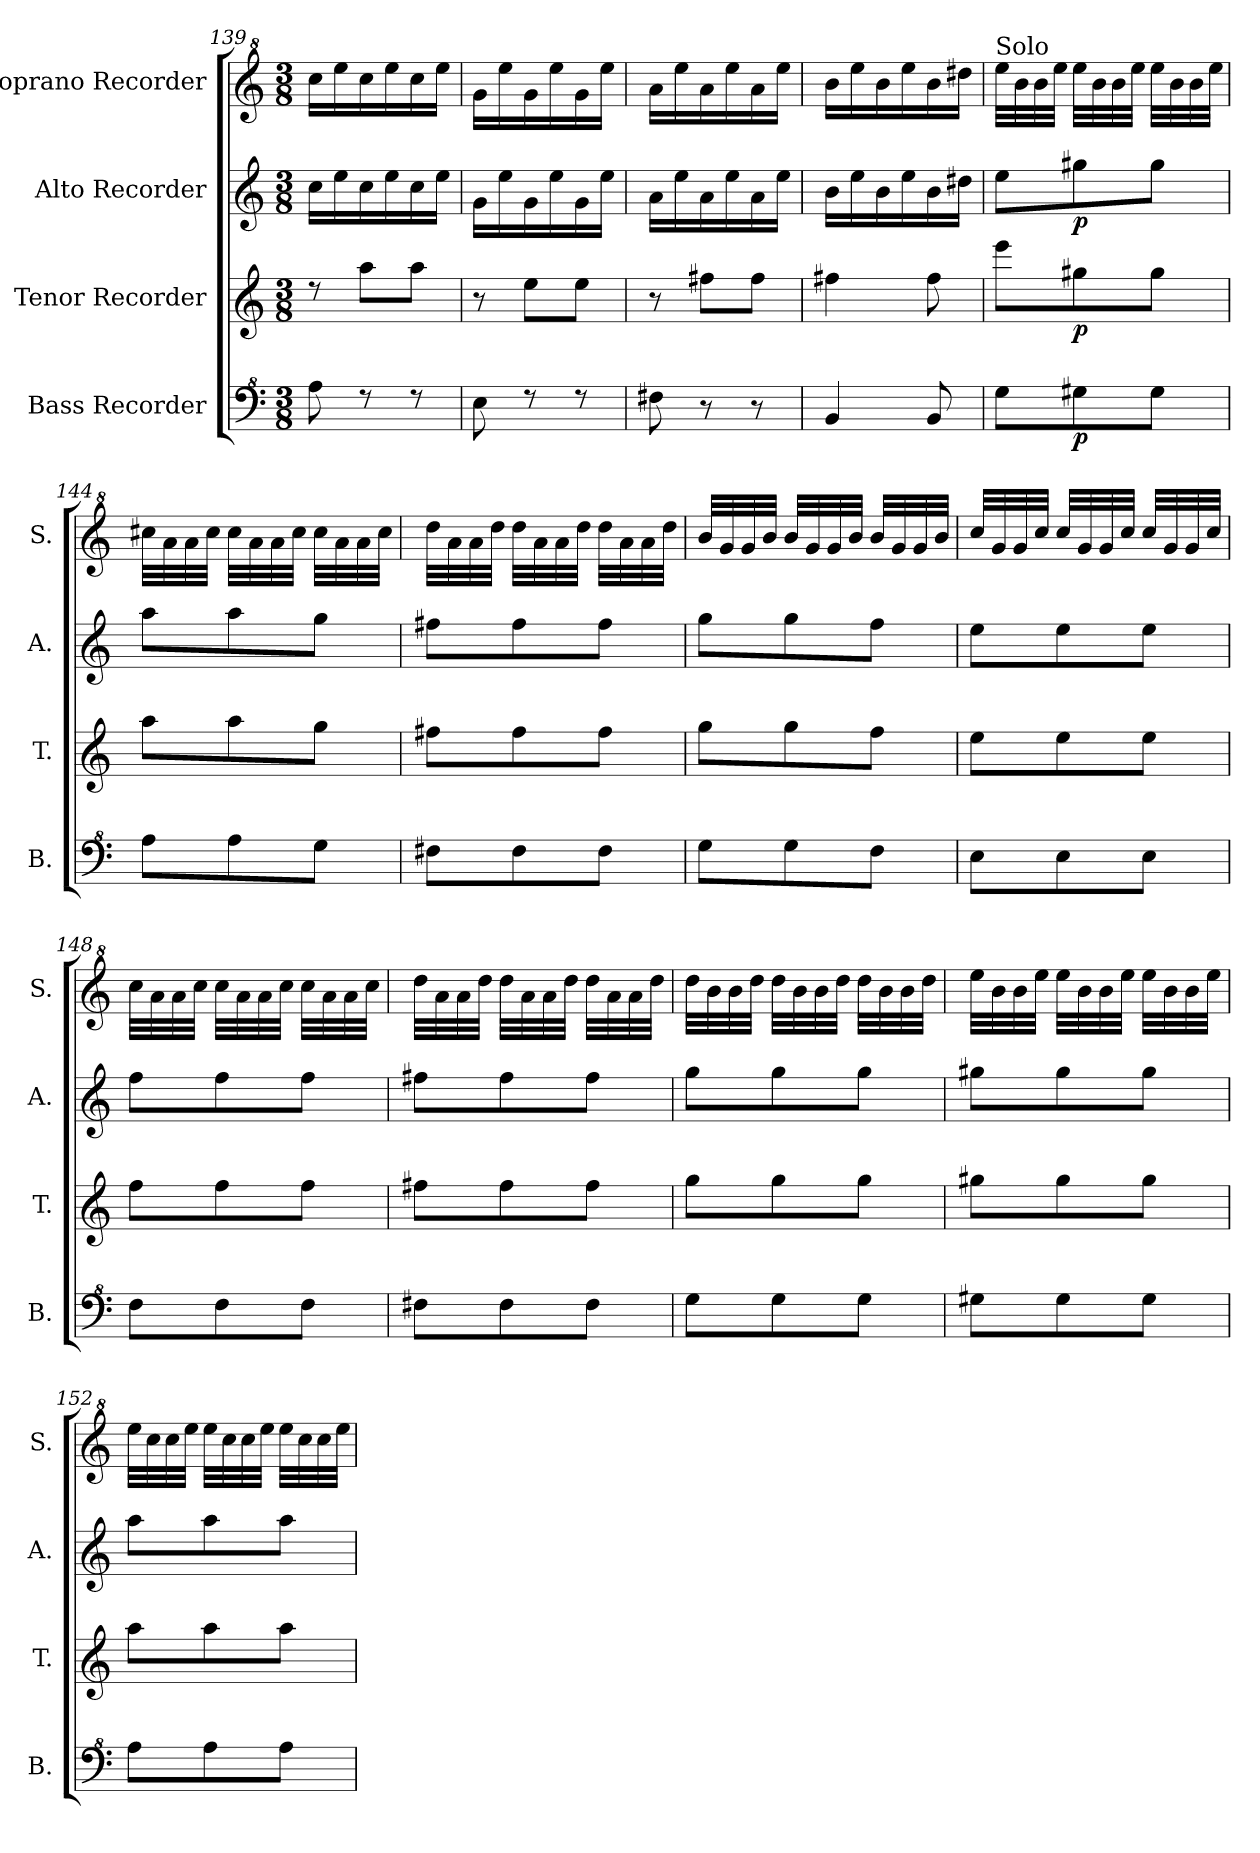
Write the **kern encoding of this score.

**kern	**dynam	**kern	**dynam	**kern	**dynam	**kern
*part4	*part4	*part3	*part3	*part2	*part2	*part1
*staff4	*staff4	*staff3	*staff3	*staff2	*staff2	*staff1
*I"Bass Recorder	*	*I"Tenor Recorder	*	*I"Alto Recorder	*	*I"Soprano Recorder
*I'B.	*	*I'T.	*	*I'A.	*	*I'S.
*clefF^4	*	*clefG2	*	*clefG2	*	*clefG^2
*k[]	*	*k[]	*	*k[]	*	*k[]
*M3/8	*	*M3/8	*	*M3/8	*	*M3/8
=139	=139	=139	=139	=139	=139	=139
8a\	.	8rdd	.	16cc\LL	.	16ccc\LL
.	.	.	.	16ee\	.	16eee\
8rf	.	8aa\L	.	16cc\	.	16ccc\
.	.	.	.	16ee\	.	16eee\
8rf	.	8aa\J	.	16cc\	.	16ccc\
.	.	.	.	16ee\JJ	.	16eee\JJ
!!LO:LB:g=z
=140	=140	=140	=140	=140	=140	=140
8e\	.	8r	.	16g\LL	.	16gg\LL
.	.	.	.	16ee\	.	16eee\
8rf	.	8ee\L	.	16g\	.	16gg\
.	.	.	.	16ee\	.	16eee\
8rf	.	8ee\J	.	16g\	.	16gg\
.	.	.	.	16ee\JJ	.	16eee\JJ
=141	=141	=141	=141	=141	=141	=141
8f#X\	.	8r	.	16a\LL	.	16aa\LL
.	.	.	.	16ee\	.	16eee\
8r	.	8ff#X\L	.	16a\	.	16aa\
.	.	.	.	16ee\	.	16eee\
8r	.	8ff#\J	.	16a\	.	16aa\
.	.	.	.	16ee\JJ	.	16eee\JJ
=142	=142	=142	=142	=142	=142	=142
4B/	.	4ff#X\	.	16b\LL	.	16bb\LL
.	.	.	.	16ee\	.	16eee\
.	.	.	.	16b\	.	16bb\
.	.	.	.	16ee\	.	16eee\
8B/	.	8ff#\	.	16b\	.	16bb\
.	.	.	.	16dd#X\JJ	.	16ddd#X\JJ
=143	=143	=143	=143	=143	=143	=143
!	!	!	!	!	!	!LO:TX:a:t=Solo
8g\L	.	8eee\L	.	8ee\L	.	32eee\LLL
.	.	.	.	.	.	32bb\
.	.	.	.	.	.	32bb\
.	.	.	.	.	.	32eee\JJJ
!	!LO:DY:b	!	!LO:DY:b	!	!LO:DY:b	!
8g#X\	p	8gg#X\	p	8gg#X\	p	32eee\LLL
.	.	.	.	.	.	32bb\
.	.	.	.	.	.	32bb\
.	.	.	.	.	.	32eee\JJJ
8g#\J	.	8gg#\J	.	8gg#\J	.	32eee\LLL
.	.	.	.	.	.	32bb\
.	.	.	.	.	.	32bb\
.	.	.	.	.	.	32eee\JJJ
=144	=144	=144	=144	=144	=144	=144
8a\L	.	8aa\L	.	8aa\L	.	32ccc#X\LLL
.	.	.	.	.	.	32aa\
.	.	.	.	.	.	32aa\
.	.	.	.	.	.	32ccc#\JJJ
8a\	.	8aa\	.	8aa\	.	32ccc#\LLL
.	.	.	.	.	.	32aa\
.	.	.	.	.	.	32aa\
.	.	.	.	.	.	32ccc#\JJJ
8g\J	.	8gg\J	.	8gg\J	.	32ccc#\LLL
.	.	.	.	.	.	32aa\
.	.	.	.	.	.	32aa\
.	.	.	.	.	.	32ccc#\JJJ
=145	=145	=145	=145	=145	=145	=145
8f#X\L	.	8ff#X\L	.	8ff#X\L	.	32ddd\LLL
.	.	.	.	.	.	32aa\
.	.	.	.	.	.	32aa\
.	.	.	.	.	.	32ddd\JJJ
8f#\	.	8ff#\	.	8ff#\	.	32ddd\LLL
.	.	.	.	.	.	32aa\
.	.	.	.	.	.	32aa\
.	.	.	.	.	.	32ddd\JJJ
8f#\J	.	8ff#\J	.	8ff#\J	.	32ddd\LLL
.	.	.	.	.	.	32aa\
.	.	.	.	.	.	32aa\
.	.	.	.	.	.	32ddd\JJJ
=146	=146	=146	=146	=146	=146	=146
8g\L	.	8gg\L	.	8gg\L	.	32bb/LLL
.	.	.	.	.	.	32gg/
.	.	.	.	.	.	32gg/
.	.	.	.	.	.	32bb/JJJ
8g\	.	8gg\	.	8gg\	.	32bb/LLL
.	.	.	.	.	.	32gg/
.	.	.	.	.	.	32gg/
.	.	.	.	.	.	32bb/JJJ
8f\J	.	8ff\J	.	8ff\J	.	32bb/LLL
.	.	.	.	.	.	32gg/
.	.	.	.	.	.	32gg/
.	.	.	.	.	.	32bb/JJJ
=147	=147	=147	=147	=147	=147	=147
8e\L	.	8ee\L	.	8ee\L	.	32ccc/LLL
.	.	.	.	.	.	32gg/
.	.	.	.	.	.	32gg/
.	.	.	.	.	.	32ccc/JJJ
8e\	.	8ee\	.	8ee\	.	32ccc/LLL
.	.	.	.	.	.	32gg/
.	.	.	.	.	.	32gg/
.	.	.	.	.	.	32ccc/JJJ
8e\J	.	8ee\J	.	8ee\J	.	32ccc/LLL
.	.	.	.	.	.	32gg/
.	.	.	.	.	.	32gg/
.	.	.	.	.	.	32ccc/JJJ
!!LO:LB:g=z
=148	=148	=148	=148	=148	=148	=148
8f\L	.	8ff\L	.	8ff\L	.	32ccc\LLL
.	.	.	.	.	.	32aa\
.	.	.	.	.	.	32aa\
.	.	.	.	.	.	32ccc\JJJ
8f\	.	8ff\	.	8ff\	.	32ccc\LLL
.	.	.	.	.	.	32aa\
.	.	.	.	.	.	32aa\
.	.	.	.	.	.	32ccc\JJJ
8f\J	.	8ff\J	.	8ff\J	.	32ccc\LLL
.	.	.	.	.	.	32aa\
.	.	.	.	.	.	32aa\
.	.	.	.	.	.	32ccc\JJJ
=149	=149	=149	=149	=149	=149	=149
8f#X\L	.	8ff#X\L	.	8ff#X\L	.	32ddd\LLL
.	.	.	.	.	.	32aa\
.	.	.	.	.	.	32aa\
.	.	.	.	.	.	32ddd\JJJ
8f#\	.	8ff#\	.	8ff#\	.	32ddd\LLL
.	.	.	.	.	.	32aa\
.	.	.	.	.	.	32aa\
.	.	.	.	.	.	32ddd\JJJ
8f#\J	.	8ff#\J	.	8ff#\J	.	32ddd\LLL
.	.	.	.	.	.	32aa\
.	.	.	.	.	.	32aa\
.	.	.	.	.	.	32ddd\JJJ
=150	=150	=150	=150	=150	=150	=150
8g\L	.	8gg\L	.	8gg\L	.	32ddd\LLL
.	.	.	.	.	.	32bb\
.	.	.	.	.	.	32bb\
.	.	.	.	.	.	32ddd\JJJ
8g\	.	8gg\	.	8gg\	.	32ddd\LLL
.	.	.	.	.	.	32bb\
.	.	.	.	.	.	32bb\
.	.	.	.	.	.	32ddd\JJJ
8g\J	.	8gg\J	.	8gg\J	.	32ddd\LLL
.	.	.	.	.	.	32bb\
.	.	.	.	.	.	32bb\
.	.	.	.	.	.	32ddd\JJJ
=151	=151	=151	=151	=151	=151	=151
8g#X\L	.	8gg#X\L	.	8gg#X\L	.	32eee\LLL
.	.	.	.	.	.	32bb\
.	.	.	.	.	.	32bb\
.	.	.	.	.	.	32eee\JJJ
8g#\	.	8gg#\	.	8gg#\	.	32eee\LLL
.	.	.	.	.	.	32bb\
.	.	.	.	.	.	32bb\
.	.	.	.	.	.	32eee\JJJ
8g#\J	.	8gg#\J	.	8gg#\J	.	32eee\LLL
.	.	.	.	.	.	32bb\
.	.	.	.	.	.	32bb\
.	.	.	.	.	.	32eee\JJJ
=152	=152	=152	=152	=152	=152	=152
8a\L	.	8aa\L	.	8aa\L	.	32eee\LLL
.	.	.	.	.	.	32ccc\
.	.	.	.	.	.	32ccc\
.	.	.	.	.	.	32eee\JJJ
8a\	.	8aa\	.	8aa\	.	32eee\LLL
.	.	.	.	.	.	32ccc\
.	.	.	.	.	.	32ccc\
.	.	.	.	.	.	32eee\JJJ
8a\J	.	8aa\J	.	8aa\J	.	32eee\LLL
.	.	.	.	.	.	32ccc\
.	.	.	.	.	.	32ccc\
.	.	.	.	.	.	32eee\JJJ
=	=	=	=	=	=	=
*-	*-	*-	*-	*-	*-	*-
